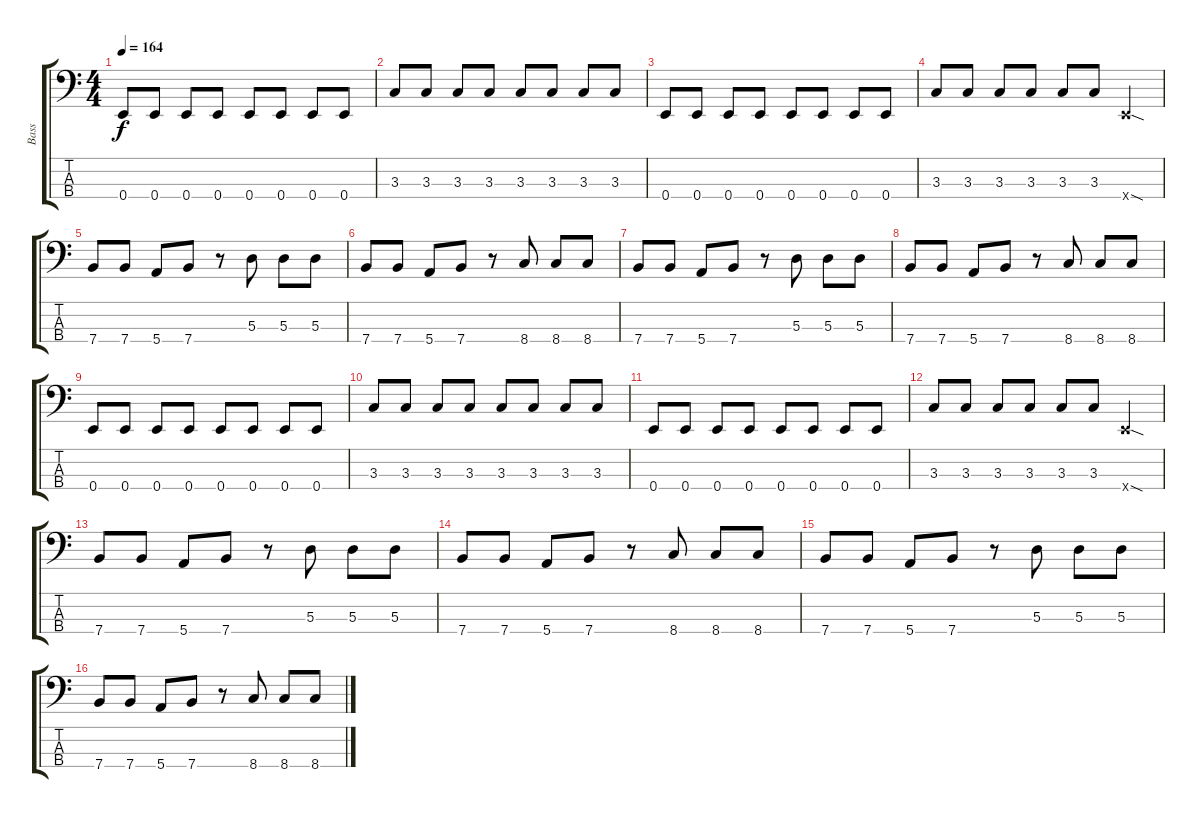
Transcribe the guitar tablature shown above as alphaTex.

\track ("Bass" "Bass") {instrument electricbasspick}
\staff {score tabs}
\tuning (G2 D2 A1 E1) {hide}
\ts (4 4)
\tempo 164
\clef f4
\ks c
0.4.8{dy f} 0.4.8 0.4.8 0.4.8 0.4.8 0.4.8 0.4.8 0.4.8 |
3.3.8 3.3.8 3.3.8 3.3.8 3.3.8 3.3.8 3.3.8 3.3.8 |
0.4.8 0.4.8 0.4.8 0.4.8 0.4.8 0.4.8 0.4.8 0.4.8 |
3.3.8 3.3.8 3.3.8 3.3.8 3.3.8 3.3.8 0.4{sod x}.4 |
7.4.8 7.4.8 5.4.8 7.4.8 r.8 5.3.8 5.3.8 5.3.8 |
7.4.8 7.4.8 5.4.8 7.4.8 r.8 8.4.8 8.4.8 8.4.8 |
7.4.8 7.4.8 5.4.8 7.4.8 r.8 5.3.8 5.3.8 5.3.8 |
7.4.8 7.4.8 5.4.8 7.4.8 r.8 8.4.8 8.4.8 8.4.8 |
0.4.8 0.4.8 0.4.8 0.4.8 0.4.8 0.4.8 0.4.8 0.4.8 |
3.3.8 3.3.8 3.3.8 3.3.8 3.3.8 3.3.8 3.3.8 3.3.8 |
0.4.8 0.4.8 0.4.8 0.4.8 0.4.8 0.4.8 0.4.8 0.4.8 |
3.3.8 3.3.8 3.3.8 3.3.8 3.3.8 3.3.8 0.4{sod x}.4 |
7.4.8 7.4.8 5.4.8 7.4.8 r.8 5.3.8 5.3.8 5.3.8 |
7.4.8 7.4.8 5.4.8 7.4.8 r.8 8.4.8 8.4.8 8.4.8 |
7.4.8 7.4.8 5.4.8 7.4.8 r.8 5.3.8 5.3.8 5.3.8 |
7.4.8 7.4.8 5.4.8 7.4.8 r.8 8.4.8 8.4.8 8.4.8
